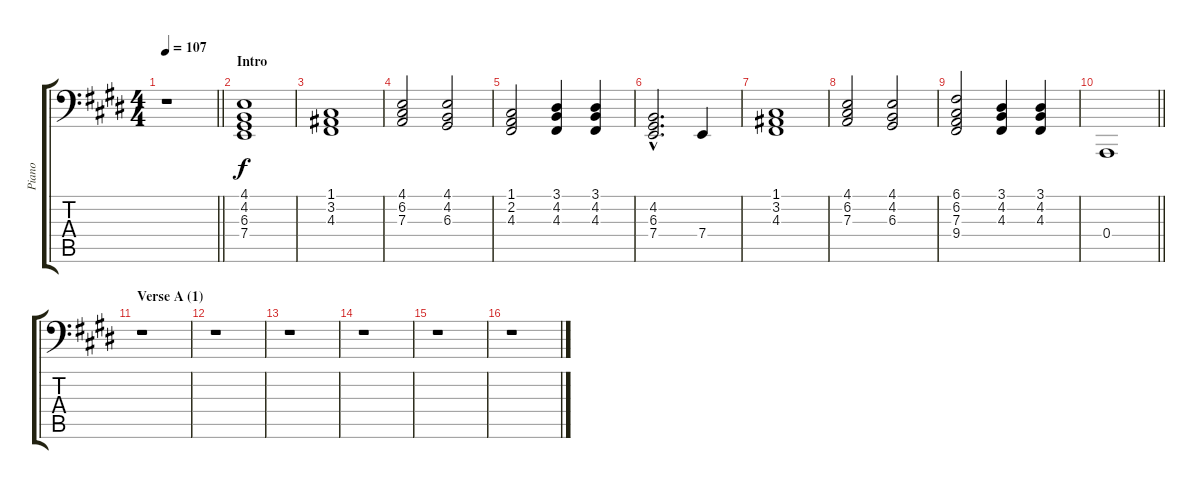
\track ("Piano" "Piano") {instrument brightacousticpiano}
\staff {score tabs}
\tuning (C3 G2 D2 A1 E1 B0) {hide}
\ts (4 4)
\tempo 107
\clef f4
\barLineRight lightlight
\ks e
r.1{dy f instrument brightacousticpiano} |
\section ("" "Intro")
(4.1 4.2 6.3 7.4).1 |
(1.1 3.2 4.3).1 |
(4.1 6.2 7.3).2 (4.1 4.2 6.3).2 |
(1.1 2.2 4.3).2 (3.1 4.2 4.3).4 (3.1 4.2 4.3).4 |
(4.2{hac} 6.3{hac} 7.4{hac}).2{d} 7.4.4 |
(1.1 3.2 4.3).1 |
(4.1 6.2 7.3).2 (4.1 4.2 6.3).2 |
(6.1 6.2 7.3 9.4).2 (3.1 4.2 4.3).4 (3.1 4.2 4.3).4 |
\barLineRight lightlight
0.4.1 |
\section ("" "Verse A (1)")
r.1 |
r.1 |
r.1 |
r.1 |
r.1 |
r.1
